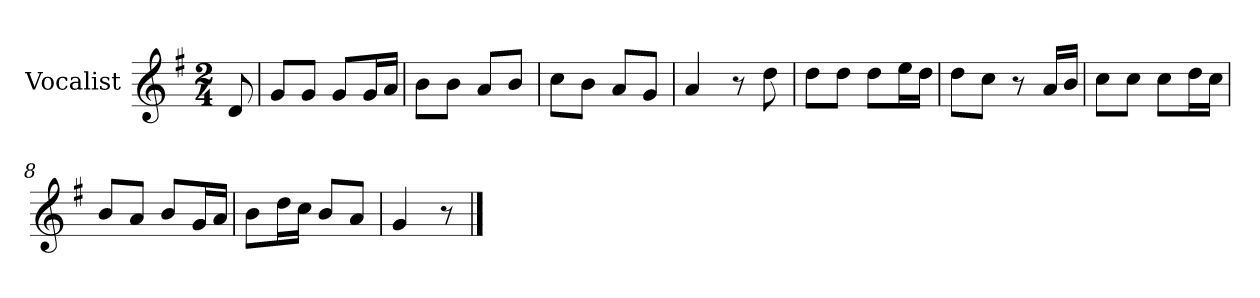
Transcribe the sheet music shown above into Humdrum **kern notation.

**kern
*part1
*staff1
*I"Vocalist
*k[f#]
*G:
*M2/4
=
8d
=1
8gL
8gJ
8gL
16gL
16aJJ
=2
8bL
8bJ
8aL
8bJ
=3
8ccL
8bJ
8aL
8gJ
=4
4a
8r
8dd
=5
8ddL
8ddJ
8ddL
16eeL
16ddJJ
=6
8ddL
8ccJ
8r
16aLL
16bJJ
=7
8ccL
8ccJ
8ccL
16ddL
16ccJJ
=8
8bL
8aJ
8bL
16gL
16aJJ
=9
8bL
16ddL
16ccJJ
8bL
8aJ
=10
4g
8r
==
*-
